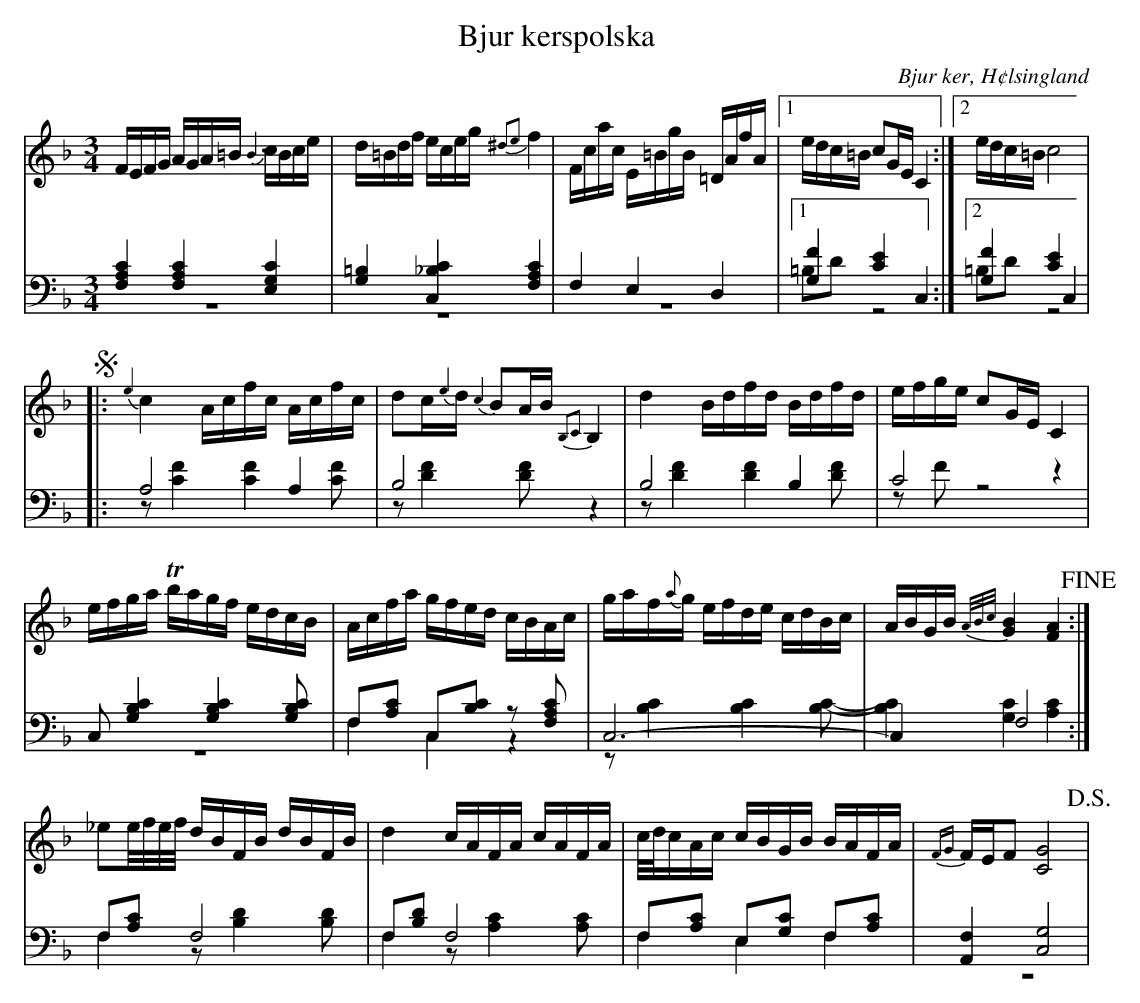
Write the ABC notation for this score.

X:1
T: Bjur kerspolska
O: Bjur ker, H¢lsingland
M: 3/4
L: 1/16
K: F
V:1
V:2
V:3 merge
V:1
FEFG AGA=B {B3}cBce|d=Bdf eceg {^d2e2}f4|Fcac E=BgB =DAfA|1 edc=B c2GE C4:|2 edc=B c8 |
!segno! |:{e2}c4 Acfc Acfc|d2c{e2}d {c2}B2AB {B,2C2}B,4|d4 Bdfd Bdfd|efge c2GE C4|
efga Tbagf edcB|Acfa gfed cBAc|gaf{a}g efde cdBc|ABGB {A/B/c/}[G4B4] [F4A4] !fine!:|
_e2e/f/e/f/ dBFB dBFB|d4 cAFA cAFA|c/d/cAc cBGB BAFA|{FG}FEF2 [C8G8] !D.S.!|
V:2 clef=bass
[F,4A,4C4] [F,4A,4C4] [E,4G,4C4]|[G,4=B,4] [C,4_B,4C4] [F,4A,4C4]|F,4 E,4 D,4|1 [G,4F4] [C4E4] C,4:|2 [G,4F4] [C4E4] C,4 |
|:A,8 A,4|B,8 z4|B,8  B,4|C8 z4|
C,2 [G,4B,4C4] [G,4B,4C4] [G,2B,2C2]|F,2[A,2C2] C,2[B,2C2] z2 [F,2A,2C2]|C,12-|C,4 F,8:|
F,2[A,2C2] F,8|F,2[B,2D2] F,8|F,2[A,2C2] E,2[G,2C2] F,2[A,2C2]|[A,,4F,4] [C,8G,8] |
V:3 clef=bass
z12|z12|z12|1 =B,2D2 z8:|2 =B,2D2 z8|
|:z2 [C4F4] [C4F4] [C2F2]|z2 [D4F4] [D2F2] z4|z2 [D4F4] [D4F4] [D2F2]|z2 F2 z8|
z12|F,4 C,4 z4|z2 [B,4C4] [B,4C4] [B,2C2]-|[B,4C4] [G,4C4] [A,4C4]:|
F,4 z2 [B,4D4] [B,2D2]|F,4 z2 [A,4C4] [A,2C2]|F,4 E,4 F,4|z12|
